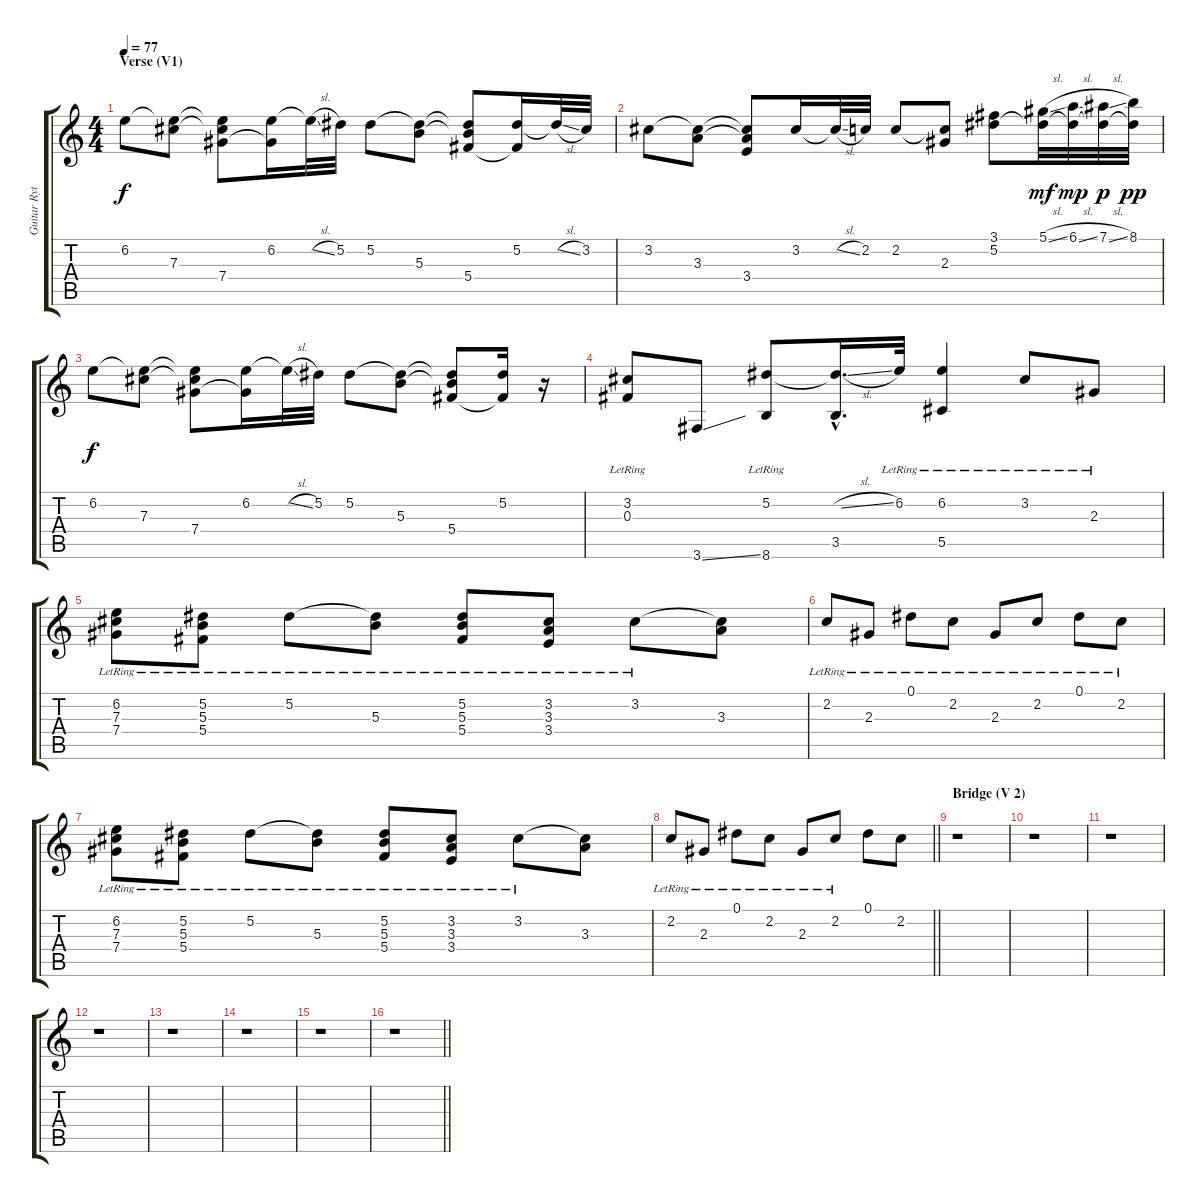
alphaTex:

\track ("Guitar Rythm (Clean)" "Guitar Ryt") {instrument acousticguitarsteel}
\staff {score tabs}
\tuning (Eb4 Bb3 Gb3 Db3 Ab2 Eb2) {hide}
\ts (4 4)
\section ("" "Verse (V1)")
\tempo 77
\clef g2
\ks c
6.2.8{dy f} (6.2{t} 7.3).8 (6.2{t} 7.3{t} 7.4).8 (6.2 7.4{t}).16 6.2{sl t}.32 5.2.32 5.2.8 (5.2{t} 5.3).8 (5.2{t} 5.3{t} 5.4).8 (5.2 5.4{t}).16 5.2{sl t}.32 3.2.32 |
3.2.8 (3.2{t} 3.3).8 (3.2{t} 3.3{t} 3.4).8 3.2.16 3.2{sl t}.32 2.2.32 2.2.8 (2.2{t} 2.3).8 (3.1 5.2).8 (5.1{sl} 5.2{t}).32{dy mf} (6.1{sl} 5.2{t}).32{dy mp} (7.1{sl} 5.2{t}).32{dy p} (8.1 5.2{t}).32{dy pp} |
6.2.8{dy f} (6.2{t} 7.3).8 (6.2{t} 7.3{t} 7.4).8 (6.2 7.4{t}).16 6.2{sl t}.32 5.2.32 5.2.8 (5.2{t} 5.3).8 (5.2{t} 5.3{t} 5.4).8 (5.2 5.4{t}).16 r.16 |
(3.2{lr} 0.3).8 3.6{ss}.8 (5.2{lr} 8.6).8 (5.2{sl hac t} 3.5{hac}).16{d} 6.2{lr}.32 (6.2{lr} 5.5).4 3.2{lr}.8 2.3{lr}.8 |
(6.2{lr} 7.3{lr} 7.4{lr}).8 (5.2{lr} 5.3{lr} 5.4{lr}).8 5.2{lr}.8 (5.2{t} 5.3{lr}).8 (5.2{lr} 5.3{lr} 5.4{lr}).8 (3.2{lr} 3.3{lr} 3.4{lr}).8 3.2{lr}.8 (3.2{t} 3.3).8 |
2.2{lr}.8 2.3{lr}.8 0.1{lr}.8 2.2{lr}.8 2.3{lr}.8 2.2{lr}.8 0.1{lr}.8 2.2{lr}.8 |
(6.2{lr} 7.3{lr} 7.4{lr}).8 (5.2{lr} 5.3{lr} 5.4{lr}).8 5.2{lr}.8 (5.2{t} 5.3{lr}).8 (5.2{lr} 5.3{lr} 5.4{lr}).8 (3.2{lr} 3.3{lr} 3.4{lr}).8 3.2{lr}.8 (3.2{t} 3.3).8 |
\barLineRight lightlight
2.2{lr}.8 2.3{lr}.8 0.1{lr}.8 2.2{lr}.8 2.3{lr}.8 2.2{lr}.8 0.1.8 2.2.8 |
\section ("" "Bridge (V 2)")
r.1 |
r.1 |
r.1 |
r.1 |
r.1 |
r.1 |
r.1 |
\barLineRight lightlight
r.1
